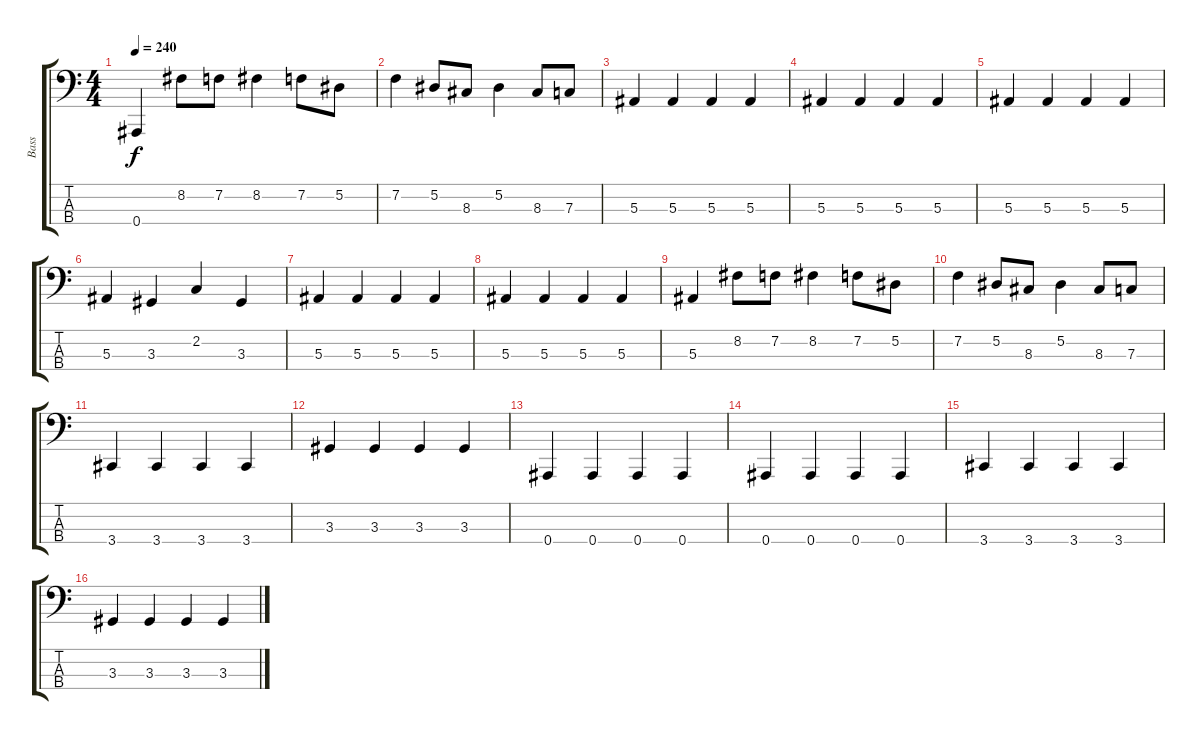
\track ("Bass" "Bass") {instrument electricbassfinger}
\staff {score tabs}
\tuning (Eb2 Bb1 F1 Bb0) {hide}
\ts (4 4)
\tempo 240
\clef f4
\ks c
0.4.4{dy f} 8.2.8 7.2.8 8.2.4 7.2.8 5.2.8 |
7.2.4 5.2.8 8.3.8 5.2.4 8.3.8 7.3.8 |
5.3.4 5.3.4 5.3.4 5.3.4 |
5.3.4 5.3.4 5.3.4 5.3.4 |
5.3.4 5.3.4 5.3.4 5.3.4 |
5.3.4 3.3.4 2.2.4 3.3.4 |
5.3.4 5.3.4 5.3.4 5.3.4 |
5.3.4 5.3.4 5.3.4 5.3.4 |
5.3.4 8.2.8 7.2.8 8.2.4 7.2.8 5.2.8 |
7.2.4 5.2.8 8.3.8 5.2.4 8.3.8 7.3.8 |
3.4.4 3.4.4 3.4.4 3.4.4 |
3.3.4 3.3.4 3.3.4 3.3.4 |
0.4.4 0.4.4 0.4.4 0.4.4 |
0.4.4 0.4.4 0.4.4 0.4.4 |
3.4.4 3.4.4 3.4.4 3.4.4 |
3.3.4 3.3.4 3.3.4 3.3.4
